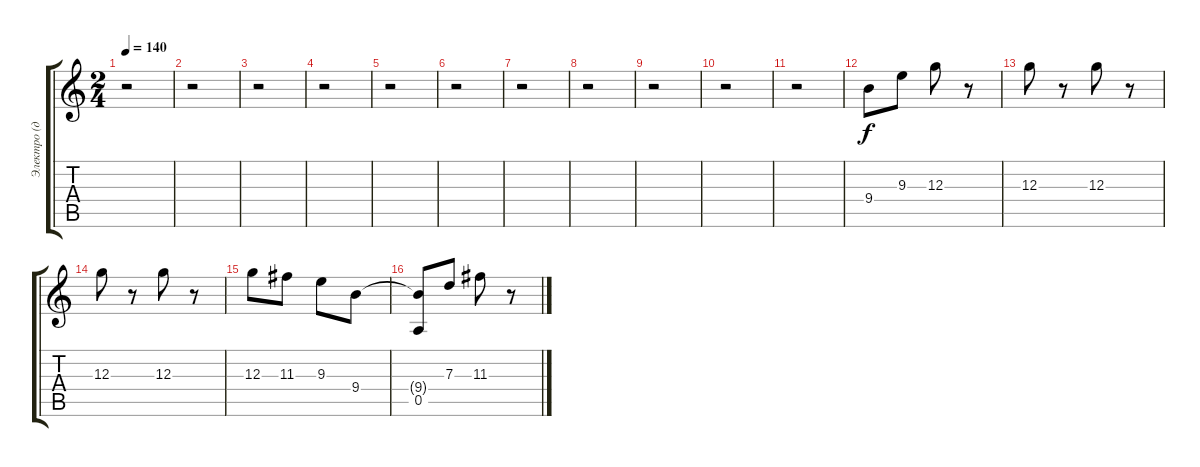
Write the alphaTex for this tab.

\track ("Электро (дисторшн)" "Электро (д") {instrument distortionguitar}
\staff {score tabs}
\tuning (E4 B3 G3 D3 A2 E2) {hide}
\ts (2 4)
\tempo 140
\clef g2
\ks c
r.2{dy ff} |
r.2 |
r.2 |
r.2 |
r.2 |
r.2 |
r.2 |
r.2 |
r.2 |
r.2 |
r.2 |
9.4.8{dy f balance 8} 9.3.8 12.3.8 r.8 |
12.3.8 r.8 12.3.8 r.8 |
12.3.8 r.8 12.3.8 r.8 |
12.3.8 11.3.8 9.3.8 9.4.8 |
(9.4{t} 0.5).8 7.3.8 11.3.8 r.8
